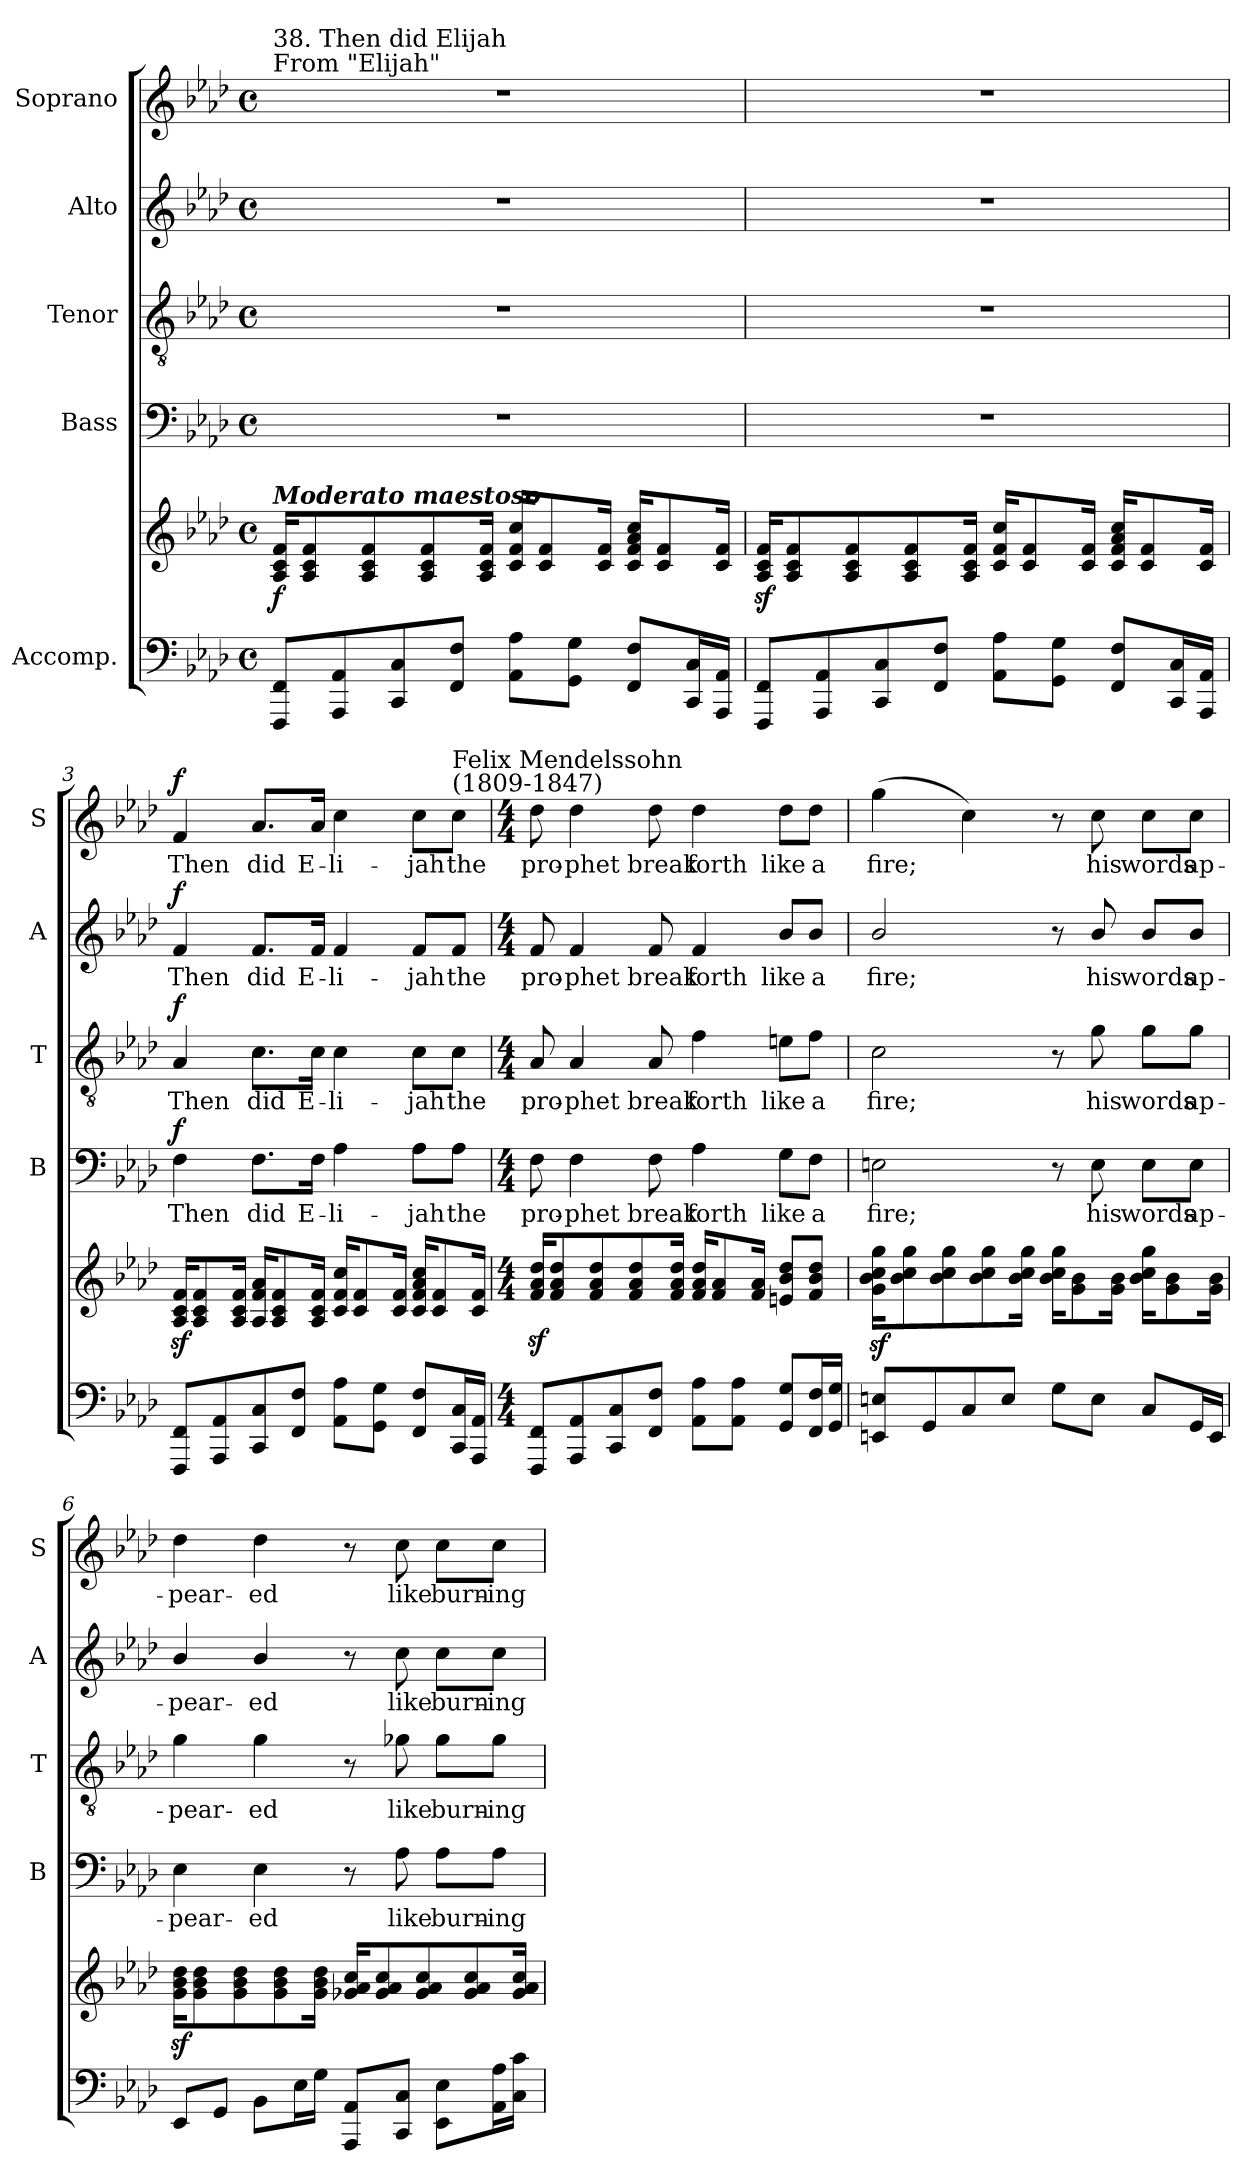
**kern	**kern	**dynam	**kern	**text	**dynam	**kern	**text	**dynam	**kern	**text	**dynam	**kern	**text	**dynam
*part5	*part5	*part5	*part4	*part4	*part4	*part3	*part3	*part3	*part2	*part2	*part2	*part1	*part1	*part1
*staff6	*staff5	*staff5/6	*staff4	*staff4	*staff4	*staff3	*staff3	*staff3	*staff2	*staff2	*staff2	*staff1	*staff1	*staff1
*I"Accomp.	*	*	*I"Bass	*	*	*I"Tenor	*	*	*I"Alto	*	*	*I"Soprano	*	*
*	*	*	*I'B	*	*	*I'T	*	*	*I'A	*	*	*I'S	*	*
*clefF4	*clefG2	*	*clefF4	*	*	*clefGv2	*	*	*clefG2	*	*	*clefG2	*	*
*k[b-e-a-d-]	*k[b-e-a-d-]	*	*k[b-e-a-d-]	*	*	*k[b-e-a-d-]	*	*	*k[b-e-a-d-]	*	*	*k[b-e-a-d-]	*	*
*A-:	*A-:	*	*A-:	*	*	*A-:	*	*	*A-:	*	*	*A-:	*	*
*M4/4	*M4/4	*	*M4/4	*	*	*M4/4	*	*	*M4/4	*	*	*M4/4	*	*
*met(c)	*met(c)	*	*met(c)	*	*	*met(c)	*	*	*met(c)	*	*	*met(c)	*	*
=1	=1	=1	=1	=1	=1	=1	=1	=1	=1	=1	=1	=1	=1	=1
!	!	!	!	!	!	!	!	!	!	!	!	!LO:TX:a:t=From "Elijah"	!	!
!	!	!	!	!	!	!	!	!	!	!	!	!LO:TX:a:t=38. Then did Elijah	!	!
!	!LO:TX:a:Bi:t=Moderato maestoso	!	!	!	!	!	!	!	!	!	!	!	!	!
!	!	!LO:DY:b	!	!	!	!	!	!	!	!	!	!	!	!
8FFF/ 8FF/L	16A-/ 16c/ 16f/KL	f	1r	.	.	1r	.	.	1r	.	.	1r	.	.
.	8A-/ 8c/ 8f/	.	.	.	.	.	.	.	.	.	.	.	.	.
8AAA-/ 8AA-/	.	.	.	.	.	.	.	.	.	.	.	.	.	.
.	8A-/ 8c/ 8f/	.	.	.	.	.	.	.	.	.	.	.	.	.
8CC/ 8C/	.	.	.	.	.	.	.	.	.	.	.	.	.	.
.	8A-/ 8c/ 8f/	.	.	.	.	.	.	.	.	.	.	.	.	.
8FF/ 8F/J	.	.	.	.	.	.	.	.	.	.	.	.	.	.
.	16A-/ 16c/ 16f/Jk	.	.	.	.	.	.	.	.	.	.	.	.	.
8AA-\ 8A-\L	16c/ 16f/ 16cc/KL	.	.	.	.	.	.	.	.	.	.	.	.	.
.	8c/ 8f/	.	.	.	.	.	.	.	.	.	.	.	.	.
8GG\ 8G\J	.	.	.	.	.	.	.	.	.	.	.	.	.	.
.	16c/ 16f/Jk	.	.	.	.	.	.	.	.	.	.	.	.	.
8FF/ 8F/L	16c/ 16f/ 16a-/ 16cc/KL	.	.	.	.	.	.	.	.	.	.	.	.	.
.	8c/ 8f/	.	.	.	.	.	.	.	.	.	.	.	.	.
16CC/ 16C/L	.	.	.	.	.	.	.	.	.	.	.	.	.	.
16AAA-/ 16AA-/JJ	16c/ 16f/Jk	.	.	.	.	.	.	.	.	.	.	.	.	.
=2	=2	=2	=2	=2	=2	=2	=2	=2	=2	=2	=2	=2	=2	=2
8FFF/ 8FF/L	16A-/z< 16c/z< 16f/z<KL	.	1r	.	.	1r	.	.	1r	.	.	1r	.	.
.	8A-/ 8c/ 8f/	.	.	.	.	.	.	.	.	.	.	.	.	.
8AAA-/ 8AA-/	.	.	.	.	.	.	.	.	.	.	.	.	.	.
.	8A-/ 8c/ 8f/	.	.	.	.	.	.	.	.	.	.	.	.	.
8CC/ 8C/	.	.	.	.	.	.	.	.	.	.	.	.	.	.
.	8A-/ 8c/ 8f/	.	.	.	.	.	.	.	.	.	.	.	.	.
8FF/ 8F/J	.	.	.	.	.	.	.	.	.	.	.	.	.	.
.	16A-/ 16c/ 16f/Jk	.	.	.	.	.	.	.	.	.	.	.	.	.
8AA-\ 8A-\L	16c/ 16f/ 16cc/KL	.	.	.	.	.	.	.	.	.	.	.	.	.
.	8c/ 8f/	.	.	.	.	.	.	.	.	.	.	.	.	.
8GG\ 8G\J	.	.	.	.	.	.	.	.	.	.	.	.	.	.
.	16c/ 16f/Jk	.	.	.	.	.	.	.	.	.	.	.	.	.
8FF/ 8F/L	16c/ 16f/ 16a-/ 16cc/KL	.	.	.	.	.	.	.	.	.	.	.	.	.
.	8c/ 8f/	.	.	.	.	.	.	.	.	.	.	.	.	.
16CC/ 16C/L	.	.	.	.	.	.	.	.	.	.	.	.	.	.
16AAA-/ 16AA-/JJ	16c/ 16f/Jk	.	.	.	.	.	.	.	.	.	.	.	.	.
=3	=3	=3	=3	=3	=3	=3	=3	=3	=3	=3	=3	=3	=3	=3
!	!	!	!	!LO:LY:b	!LO:DY:b	!	!LO:LY:b	!LO:DY:b	!	!LO:LY:b	!LO:DY:b	!	!LO:LY:b	!LO:DY:b
8FFF/ 8FF/L	16A-/z< 16c/z< 16f/z<KL	.	4F\	Then	f	4A-/	Then	f	4f/	Then	f	4f/	Then	f
.	8A-/ 8c/ 8f/	.	.	.	.	.	.	.	.	.	.	.	.	.
8AAA-/ 8AA-/	.	.	.	.	.	.	.	.	.	.	.	.	.	.
.	16A-/ 16c/ 16f/Jk	.	.	.	.	.	.	.	.	.	.	.	.	.
!	!	!	!	!LO:LY:b	!	!	!LO:LY:b	!	!	!LO:LY:b	!	!	!LO:LY:b	!
8CC/ 8C/	16A-/ 16f/ 16a-/KL	.	8.F\L	did	.	8.c\L	did	.	8.f/L	did	.	8.a-/L	did	.
.	8A-/ 8c/ 8f/	.	.	.	.	.	.	.	.	.	.	.	.	.
8FF/ 8F/J	.	.	.	.	.	.	.	.	.	.	.	.	.	.
!	!	!	!	!LO:LY:b	!	!	!LO:LY:b	!	!	!LO:LY:b	!	!	!LO:LY:b	!
.	16A-/ 16c/ 16f/Jk	.	16F\Jk	E-	.	16c\Jk	E-	.	16f/Jk	E-	.	16a-/Jk	E-	.
!	!	!	!	!LO:LY:b	!	!	!LO:LY:b	!	!	!LO:LY:b	!	!	!LO:LY:b	!
8AA-\ 8A-\L	16c/ 16f/ 16cc/KL	.	4A-\	-li-	.	4c\	-li-	.	4f/	-li-	.	4cc\	-li-	.
.	8c/ 8f/	.	.	.	.	.	.	.	.	.	.	.	.	.
8GG\ 8G\J	.	.	.	.	.	.	.	.	.	.	.	.	.	.
.	16c/ 16f/Jk	.	.	.	.	.	.	.	.	.	.	.	.	.
!	!	!	!	!LO:LY:b	!	!	!LO:LY:b	!	!	!LO:LY:b	!	!	!LO:LY:b	!
8FF/ 8F/L	16c/ 16f/ 16a-/ 16cc/KL	.	8A-\L	-jah	.	8c\L	-jah	.	8f/L	-jah	.	8cc\L	-jah	.
.	8c/ 8f/	.	.	.	.	.	.	.	.	.	.	.	.	.
!	!	!	!	!	!	!	!	!	!	!	!	!LO:TX:a:t=Felix Mendelssohn\n(1809-1847)	!	!
!	!	!	!	!LO:LY:b	!	!	!LO:LY:b	!	!	!LO:LY:b	!	!	!LO:LY:b	!
16CC/ 16C/L	.	.	8A-\J	the	.	8c\J	the	.	8f/J	the	.	8cc\J	the	.
16AAA-/ 16AA-/JJ	16c/ 16f/Jk	.	.	.	.	.	.	.	.	.	.	.	.	.
!!LO:LB:g=z
=4	=4	=4	=4	=4	=4	=4	=4	=4	=4	=4	=4	=4	=4	=4
*M4/4	*M4/4	*	*M4/4	*	*	*M4/4	*	*	*M4/4	*	*	*M4/4	*	*
!	!	!	!	!LO:LY:b	!	!	!LO:LY:b	!	!	!LO:LY:b	!	!	!LO:LY:b	!
8FFF/ 8FF/L	16f/z< 16a-/z< 16dd-/z<KL	.	8F\	pro-	.	8A-/	pro-	.	8f/	pro-	.	8dd-\	pro-	.
.	8f/ 8a-/ 8dd-/	.	.	.	.	.	.	.	.	.	.	.	.	.
!	!	!	!	!LO:LY:b	!	!	!LO:LY:b	!	!	!LO:LY:b	!	!	!LO:LY:b	!
8AAA-/ 8AA-/	.	.	4F\	-phet	.	4A-/	-phet	.	4f/	-phet	.	4dd-\	-phet	.
.	8f/ 8a-/ 8dd-/	.	.	.	.	.	.	.	.	.	.	.	.	.
8CC/ 8C/	.	.	.	.	.	.	.	.	.	.	.	.	.	.
.	8f/ 8a-/ 8dd-/	.	.	.	.	.	.	.	.	.	.	.	.	.
!	!	!	!	!LO:LY:b	!	!	!LO:LY:b	!	!	!LO:LY:b	!	!	!LO:LY:b	!
8FF/ 8F/J	.	.	8F\	break	.	8A-/	break	.	8f/	break	.	8dd-\	break	.
.	16f/ 16a-/ 16dd-/Jk	.	.	.	.	.	.	.	.	.	.	.	.	.
!	!	!	!	!LO:LY:b	!	!	!LO:LY:b	!	!	!LO:LY:b	!	!	!LO:LY:b	!
8AA-\ 8A-\L	16f/ 16a-/ 16dd-/KL	.	4A-\	forth	.	4f\	forth	.	4f/	forth	.	4dd-\	forth	.
.	8f/ 8a-/	.	.	.	.	.	.	.	.	.	.	.	.	.
8AA-\ 8A-\J	.	.	.	.	.	.	.	.	.	.	.	.	.	.
.	16f/ 16a-/Jk	.	.	.	.	.	.	.	.	.	.	.	.	.
!	!	!	!	!LO:LY:b	!	!	!LO:LY:b	!	!	!LO:LY:b	!	!	!LO:LY:b	!
8GG/ 8G/L	8en/ 8b-/ 8dd-/L	.	8G\L	like	.	8en\L	like	.	8b-/L	like	.	8dd-\L	like	.
!	!	!	!	!LO:LY:b	!	!	!LO:LY:b	!	!	!LO:LY:b	!	!	!LO:LY:b	!
16FF/ 16F/L	8f/ 8b-/ 8dd-/J	.	8F\J	a	.	8f\J	a	.	8b-/J	a	.	8dd-\J	a	.
16GG/ 16G/JJ	.	.	.	.	.	.	.	.	.	.	.	.	.	.
=5	=5	=5	=5	=5	=5	=5	=5	=5	=5	=5	=5	=5	=5	=5
!	!	!	!	!LO:LY:b	!	!	!LO:LY:b	!	!	!LO:LY:b	!	!	!LO:LY:b	!
8EEn/ 8En/L	16g\z< 16b-\z< 16cc\z< 16gg\z<KL	.	2En\	fire;	.	2c\	fire;	.	2b-/	fire;	.	(>4gg\	fire;	.
.	8b-\ 8cc\ 8gg\	.	.	.	.	.	.	.	.	.	.	.	.	.
8GG/	.	.	.	.	.	.	.	.	.	.	.	.	.	.
.	8b-\ 8cc\ 8gg\	.	.	.	.	.	.	.	.	.	.	.	.	.
8C/	.	.	.	.	.	.	.	.	.	.	.	4cc\)	.	.
.	8b-\ 8cc\ 8gg\	.	.	.	.	.	.	.	.	.	.	.	.	.
8E/J	.	.	.	.	.	.	.	.	.	.	.	.	.	.
.	16b-\ 16cc\ 16gg\Jk	.	.	.	.	.	.	.	.	.	.	.	.	.
8G\L	16b-\ 16cc\ 16gg\KL	.	8r	.	.	8r	.	.	8r	.	.	8r	.	.
.	8g\ 8b-\	.	.	.	.	.	.	.	.	.	.	.	.	.
!	!	!	!	!LO:LY:b	!	!	!LO:LY:b	!	!	!LO:LY:b	!	!	!LO:LY:b	!
8E\J	.	.	8E\	his	.	8g\	his	.	8b-/	his	.	8cc\	his	.
.	16g\ 16b-\Jk	.	.	.	.	.	.	.	.	.	.	.	.	.
!	!	!	!	!LO:LY:b	!	!	!LO:LY:b	!	!	!LO:LY:b	!	!	!LO:LY:b	!
8C/L	16b-\ 16cc\ 16gg\KL	.	8E\L	words	.	8g\L	words	.	8b-/L	words	.	8cc\L	words	.
.	8g\ 8b-\	.	.	.	.	.	.	.	.	.	.	.	.	.
!	!	!	!	!LO:LY:b	!	!	!LO:LY:b	!	!	!LO:LY:b	!	!	!LO:LY:b	!
16GG/L	.	.	8E\J	ap-	.	8g\J	ap-	.	8b-/J	ap-	.	8cc\J	ap-	.
16EE/JJ	16g\ 16b-\Jk	.	.	.	.	.	.	.	.	.	.	.	.	.
=6	=6	=6	=6	=6	=6	=6	=6	=6	=6	=6	=6	=6	=6	=6
!	!	!	!	!LO:LY:b	!	!	!LO:LY:b	!	!	!LO:LY:b	!	!	!LO:LY:b	!
8EE-i/L	16g\z< 16b-\z< 16dd-\z<KL	.	4E-i\	-pear-	.	4g\	-pear-	.	4b-/	-pear-	.	4dd-\	-pear-	.
.	8g\ 8b-\ 8dd-\	.	.	.	.	.	.	.	.	.	.	.	.	.
8GG/J	.	.	.	.	.	.	.	.	.	.	.	.	.	.
.	8g\ 8b-\ 8dd-\	.	.	.	.	.	.	.	.	.	.	.	.	.
!	!	!	!	!LO:LY:b	!	!	!LO:LY:b	!	!	!LO:LY:b	!	!	!LO:LY:b	!
8BB-\L	.	.	4E-\	-ed	.	4g\	-ed	.	4b-/	-ed	.	4dd-\	-ed	.
.	8g\ 8b-\ 8dd-\	.	.	.	.	.	.	.	.	.	.	.	.	.
16E-\L	.	.	.	.	.	.	.	.	.	.	.	.	.	.
16G\JJ	16g\ 16b-\ 16dd-\Jk	.	.	.	.	.	.	.	.	.	.	.	.	.
8AAA-/ 8AA-/L	16g-X/ 16a-/ 16cc/KL	.	8r	.	.	8r	.	.	8r	.	.	8r	.	.
.	8g-/ 8a-/ 8cc/	.	.	.	.	.	.	.	.	.	.	.	.	.
!	!	!	!	!LO:LY:b	!	!	!LO:LY:b	!	!	!LO:LY:b	!	!	!LO:LY:b	!
8CC/ 8C/J	.	.	8A-\	like	.	8g-X\	like	.	8cc\	like	.	8cc\	like	.
.	8g-/ 8a-/ 8cc/	.	.	.	.	.	.	.	.	.	.	.	.	.
!	!	!	!	!LO:LY:b	!	!	!LO:LY:b	!	!	!LO:LY:b	!	!	!LO:LY:b	!
8EE-\ 8E-\L	.	.	8A-\L	burn-	.	8g-\L	burn-	.	8cc\L	burn-	.	8cc\L	burn-	.
.	8g-/ 8a-/ 8cc/	.	.	.	.	.	.	.	.	.	.	.	.	.
!	!	!	!	!LO:LY:b	!	!	!LO:LY:b	!	!	!LO:LY:b	!	!	!LO:LY:b	!
16AA-\ 16A-\L	.	.	8A-\J	-ing	.	8g-\J	-ing	.	8cc\J	-ing	.	8cc\J	-ing	.
16C\ 16c\JJ	16g-/ 16a-/ 16cc/Jk	.	.	.	.	.	.	.	.	.	.	.	.	.
=	=	=	=	=	=	=	=	=	=	=	=	=	=	=
*-	*-	*-	*-	*-	*-	*-	*-	*-	*-	*-	*-	*-	*-	*-
